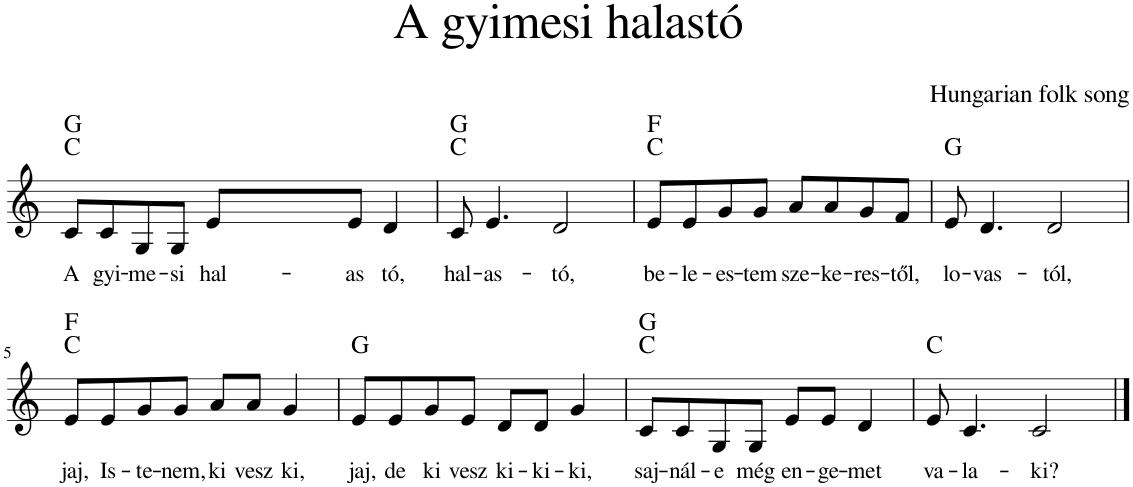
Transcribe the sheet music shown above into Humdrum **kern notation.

**kern	**text	**harte
*part1	*part1	*part1
*staff1	*staff1	*
*I"Choir	*	*
*I'Ch	*	*
*clefG2	*	*
*k[]	*	*
=1	=1	=1
!	!LO:LY:b	!
8c/L	A	C:maj G:maj
!	!LO:LY:b	!
8c/	gyi-	.
!	!LO:LY:b	!
8G/	-me-	.
!	!LO:LY:b	!
8G/J	-si	.
!	!LO:LY:b	!
8e/L	hal-	.
!	!LO:LY:b	!
8e/J	-as	.
!	!LO:LY:b	!
4d/	tó,	.
=2	=2	=2
!	!LO:LY:b	!
8c/	hal-	C:maj G:maj
!	!LO:LY:b	!
4.e/	-as-	.
!	!LO:LY:b	!
2d/	-tó,	.
=3	=3	=3
!	!LO:LY:b	!
8e/L	be-	C:maj F:maj
!	!LO:LY:b	!
8e/	-le-	.
!	!LO:LY:b	!
8g/	-es-	.
!	!LO:LY:b	!
8g/J	-tem	.
!	!LO:LY:b	!
8a/L	sze-	.
!	!LO:LY:b	!
8a/	-ke-	.
!	!LO:LY:b	!
8g/	-res-	.
!	!LO:LY:b	!
8f/J	-től,	.
=4	=4	=4
!	!LO:LY:b	!
8e/	lo-	G:maj
!	!LO:LY:b	!
4.d/	-vas-	.
!	!LO:LY:b	!
2d/	-tól,	.
!!LO:LB:g=z
=5	=5	=5
!	!LO:LY:b	!
8e/L	jaj,	C:maj F:maj
!	!LO:LY:b	!
8e/	Is-	.
!	!LO:LY:b	!
8g/	-te-	.
!	!LO:LY:b	!
8g/J	-nem,	.
!	!LO:LY:b	!
8a/L	ki	.
!	!LO:LY:b	!
8a/J	vesz	.
!	!LO:LY:b	!
4g/	ki,	.
=6	=6	=6
!	!LO:LY:b	!
8e/L	jaj,	G:maj
!	!LO:LY:b	!
8e/	de	.
!	!LO:LY:b	!
8g/	ki	.
!	!LO:LY:b	!
8e/J	vesz	.
!	!LO:LY:b	!
8d/L	ki-	.
!	!LO:LY:b	!
8d/J	-ki-	.
!	!LO:LY:b	!
4g/	-ki,	.
=7	=7	=7
!	!LO:LY:b	!
8c/L	saj-	C:maj G:maj
!	!LO:LY:b	!
8c/	-nál-	.
!	!LO:LY:b	!
8G/	-e	.
!	!LO:LY:b	!
8G/J	még	.
!	!LO:LY:b	!
8e/L	en-	.
!	!LO:LY:b	!
8e/J	-ge-	.
!	!LO:LY:b	!
4d/	-met	.
=8	=8	=8
!	!LO:LY:b	!
8e/	va-	C:maj
!	!LO:LY:b	!
4.c/	-la-	.
!	!LO:LY:b	!
2c/	-ki?	.
==	==	==
*-	*-	*-
